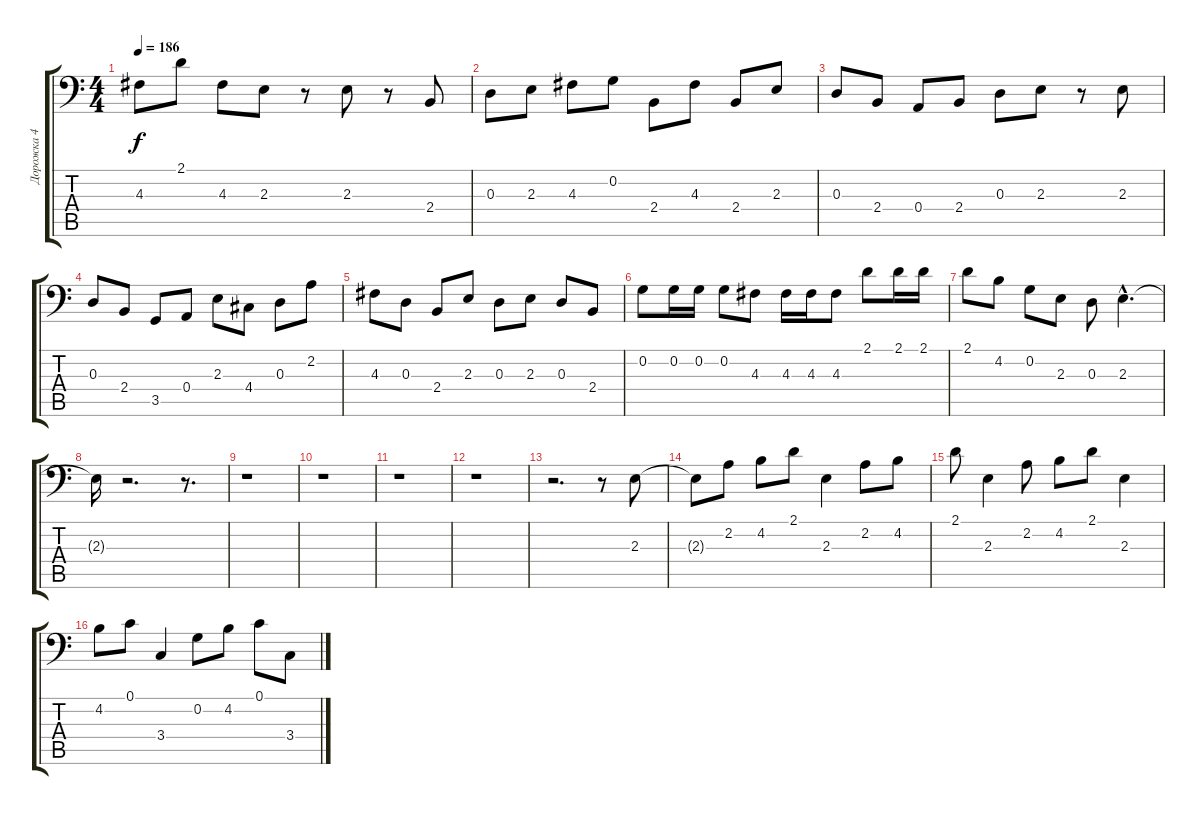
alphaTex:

\track ("Дорожка 4" "Дорожка 4") {instrument fretlessbass}
\staff {score tabs}
\tuning (C3 G2 D2 A1 E1 B0) {hide}
\ts (4 4)
\tempo 186
\clef f4
\ks c
4.3.8{dy f} 2.1.8 4.3.8 2.3.8 r.8 2.3.8 r.8 2.4.8 |
0.3.8 2.3.8 4.3.8 0.2.8 2.4.8 4.3.8 2.4.8 2.3.8 |
0.3.8 2.4.8 0.4.8 2.4.8 0.3.8 2.3.8 r.8 2.3.8 |
0.3.8 2.4.8 3.5.8 0.4.8 2.3.8 4.4.8 0.3.8 2.2.8 |
4.3.8 0.3.8 2.4.8 2.3.8 0.3.8 2.3.8 0.3.8 2.4.8 |
0.2.8 0.2.16 0.2.16 0.2.8 4.3.8 4.3.16 4.3.16 4.3.8 2.1.8 2.1.16 2.1.16 |
2.1.8 4.2.8 0.2.8 2.3.8 0.3.8 2.3{hac}.4{d} |
2.3{t}.16 r.2{d} r.8{d} |
r.1 |
r.1 |
r.1 |
r.1 |
r.2{d} r.8 2.3.8 |
2.3{t}.8 2.2.8 4.2.8 2.1.8 2.3.4 2.2.8 4.2.8 |
2.1.8 2.3.4 2.2.8 4.2.8 2.1.8 2.3.4 |
4.2.8 0.1.8 3.4.4 0.2.8 4.2.8 0.1.8 3.4.8
